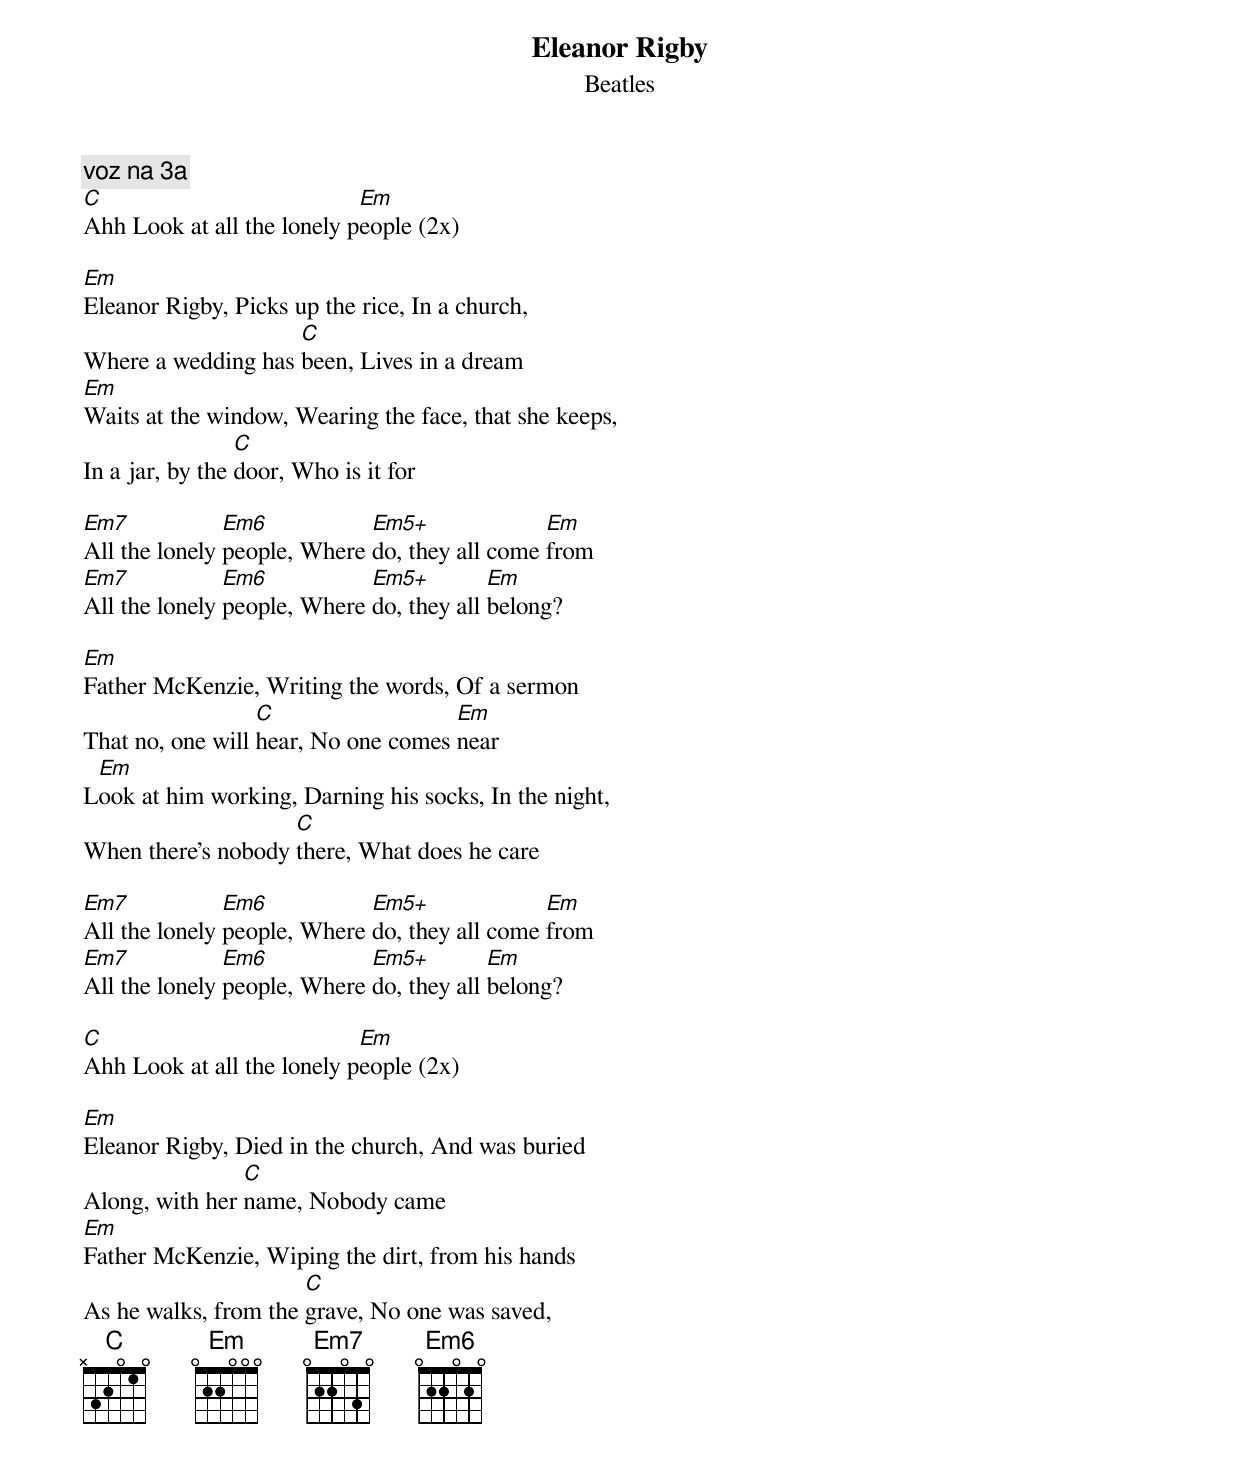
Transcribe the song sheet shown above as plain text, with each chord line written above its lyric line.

Eleanor Rigby
Beatles

voz na 3a
C                           Em
Ahh Look at all the lonely people (2x)

Em
Eleanor Rigby, Picks up the rice, In a church,
                    C
Where a wedding has been, Lives in a dream
Em
Waits at the window, Wearing the face, that she keeps,
                 C
In a jar, by the door, Who is it for

Em7            Em6           Em5+              Em
All the lonely people, Where do, they all come from
Em7            Em6           Em5+         Em
All the lonely people, Where do, they all belong?

Em
Father McKenzie, Writing the words, Of a sermon
                  C                  Em
That no, one will hear, No one comes near
 Em
Look at him working, Darning his socks, In the night,
                    C
When there's nobody there, What does he care

Em7            Em6           Em5+              Em
All the lonely people, Where do, they all come from
Em7            Em6           Em5+         Em
All the lonely people, Where do, they all belong?

C                           Em
Ahh Look at all the lonely people (2x)

Em
Eleanor Rigby, Died in the church, And was buried
                C
Along, with her name, Nobody came
Em
Father McKenzie, Wiping the dirt, from his hands
                      C
As he walks, from the grave, No one was saved,
